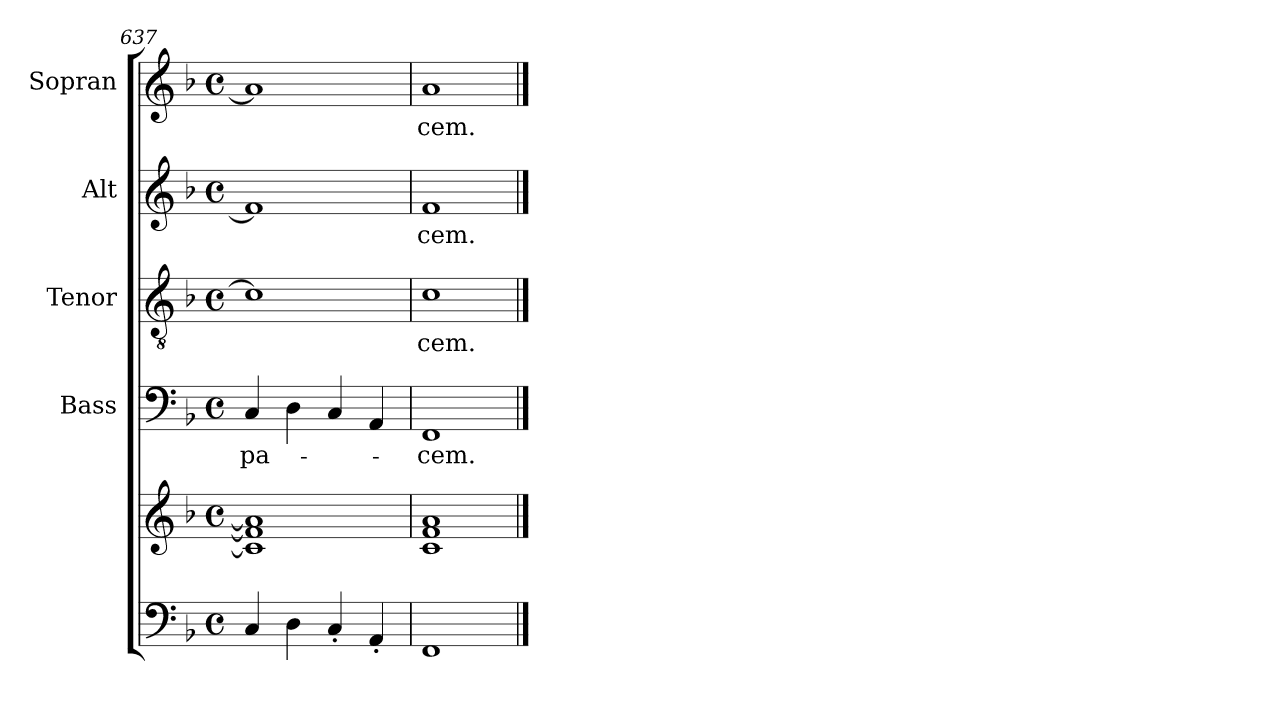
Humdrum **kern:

**kern	**kern	**kern	**text	**kern	**text	**kern	**text	**kern	**text
*part5	*part5	*part4	*part4	*part3	*part3	*part2	*part2	*part1	*part1
*staff6	*staff5	*staff4	*staff4	*staff3	*staff3	*staff2	*staff2	*staff1	*staff1
*	*	*I"Bass	*	*I"Tenor	*	*I"Alt	*	*I"Sopran	*
*	*	*I'B.	*	*I'T.	*	*I'A.	*	*I'S.	*
*clefF4	*clefG2	*clefF4	*	*clefGv2	*	*clefG2	*	*clefG2	*
*k[b-]	*k[b-]	*k[b-]	*	*k[b-]	*	*k[b-]	*	*k[b-]	*
*F:	*F:	*F:	*	*F:	*	*F:	*	*F:	*
*M4/4	*M4/4	*M4/4	*	*M4/4	*	*M4/4	*	*M4/4	*
*met(c)	*met(c)	*met(c)	*	*met(c)	*	*met(c)	*	*met(c)	*
=637	=637	=637	=637	=637	=637	=637	=637	=637	=637
!	!	!	!LO:LY:b	!	!	!	!	!	!
4C/	1c] 1f] 1a]	4C/	pa-	1c]	.	1f]	.	1a]	.
4D\	.	4D\	.	.	.	.	.	.	.
4C'</	.	4C/	.	.	.	.	.	.	.
4AA'</	.	4AA/	.	.	.	.	.	.	.
=638	=638	=638	=638	=638	=638	=638	=638	=638	=638
!	!	!	!LO:LY:b	!	!LO:LY:b	!	!LO:LY:b	!	!LO:LY:b
1FF	1c 1f 1a	1FF	-cem.	1c	-cem.	1f	-cem.	1a	-cem.
==	==	==	==	==	==	==	==	==	==
*-	*-	*-	*-	*-	*-	*-	*-	*-	*-
